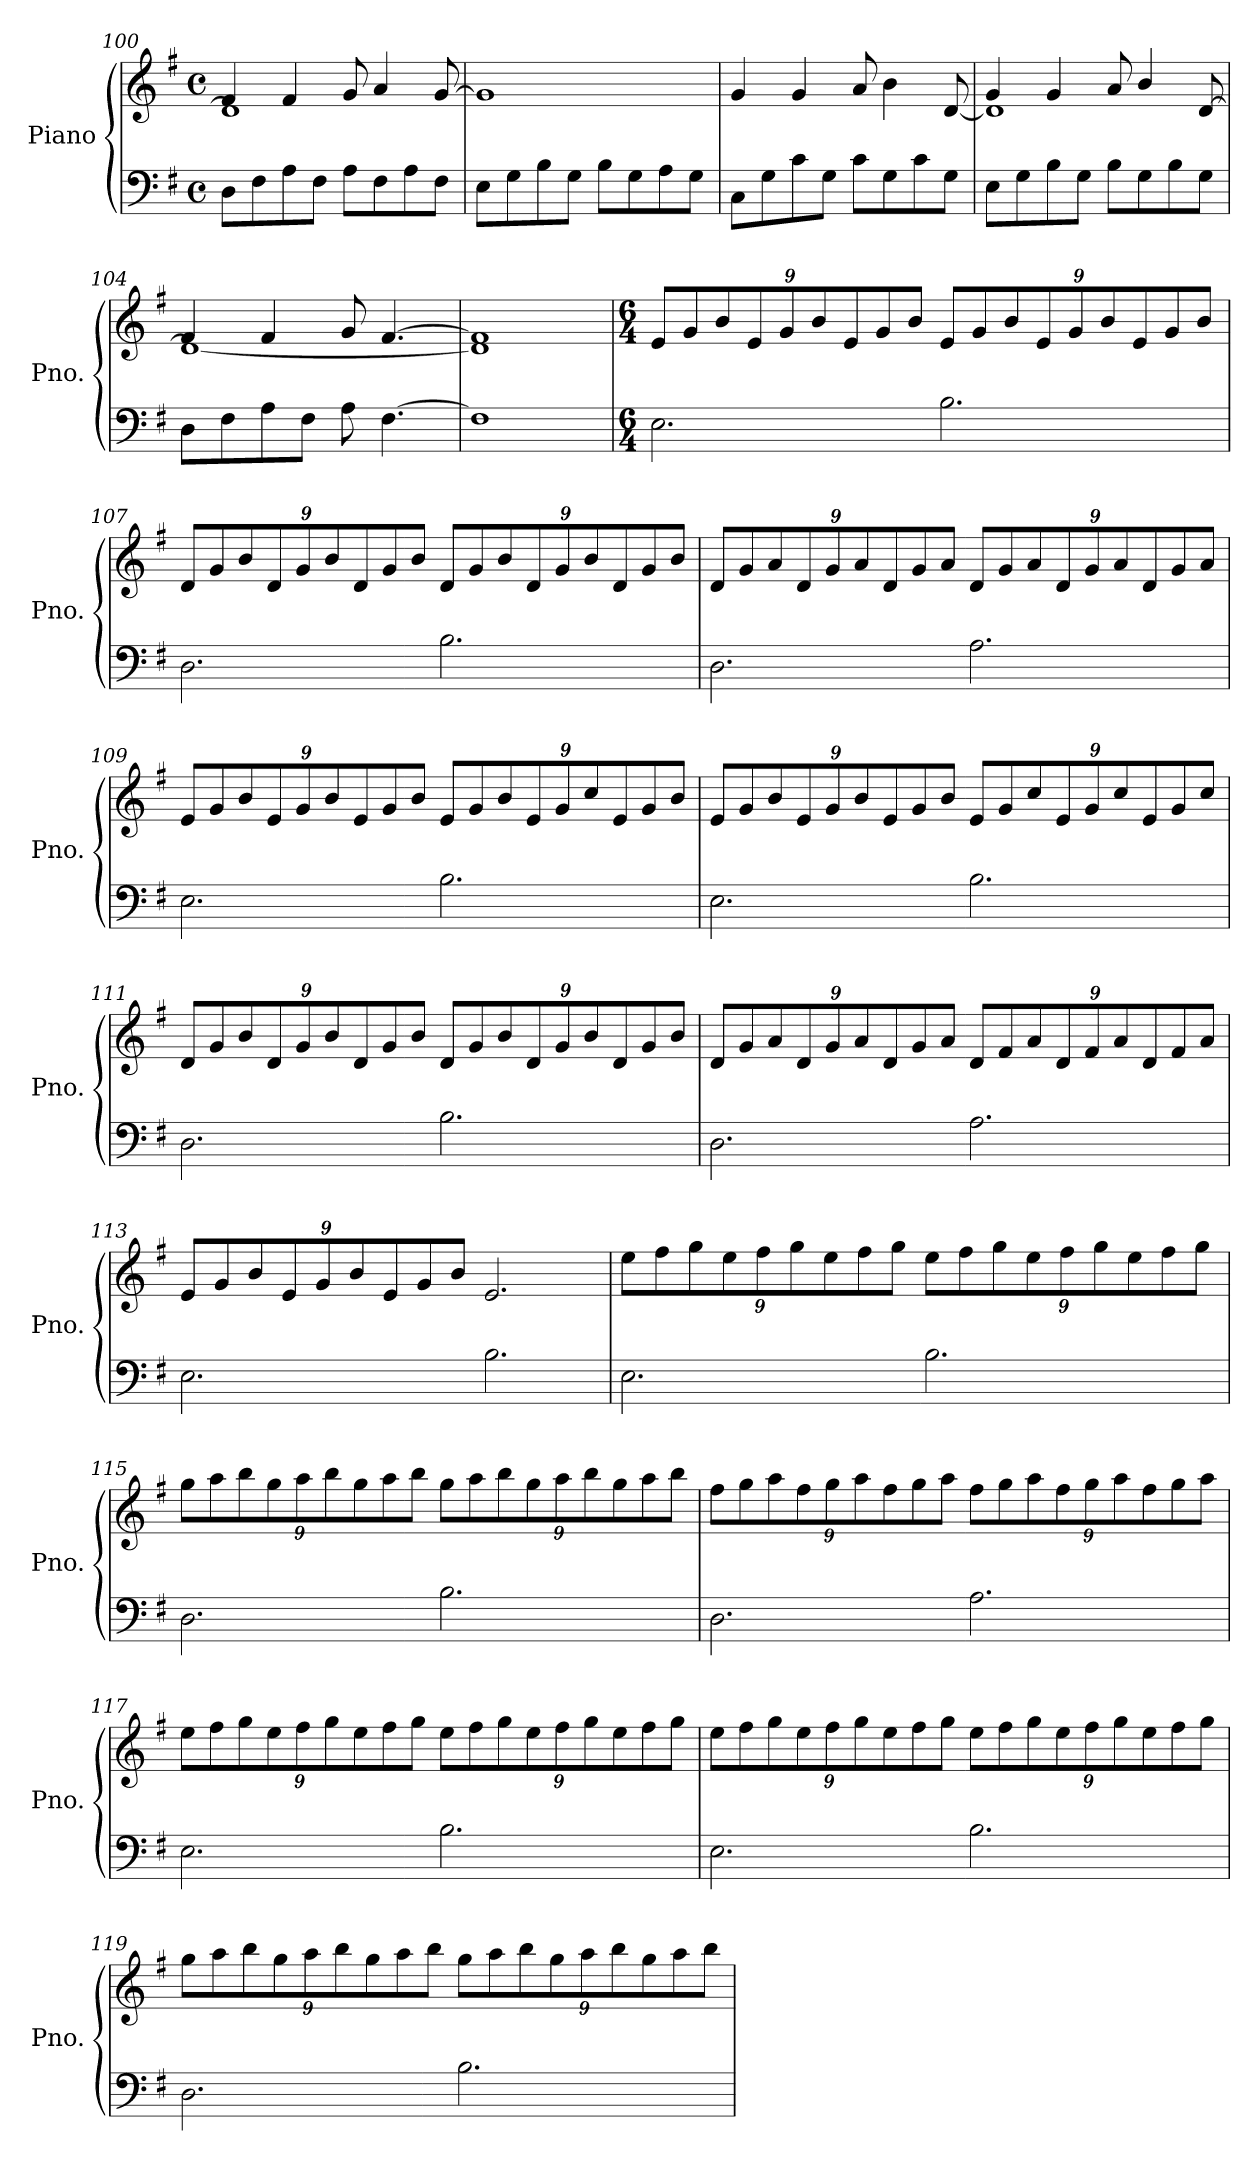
**kern	**kern
*part1	*part1
*staff2	*staff1
*I"Piano	*
*I'Pno.	*
*clefF4	*clefG2
*k[f#]	*k[f#]
*M4/4	*M4/4
*met(c)	*met(c)
=100	=100
*	*^
8D\L	4f#/	1d]
8F#\	.	.
8A\	4f#/	.
8F#\J	.	.
8A\L	8g/	.
8F#\	4a/	.
8A\	.	.
8F#\J	[8g/	.
*	*v	*v
!!LO:LB:g=z
=101	=101
8E\L	1g]
8G\	.
8B\	.
8G\J	.
8B\L	.
8G\	.
8A\	.
8G\J	.
=102	=102
8C\L	4g/
8G\	.
8c\	4g/
8G\J	.
8c\L	8a/
8G\	4b\
8c\	.
8G\J	[8d/
=103	=103
*	*^
8E\L	4g/	1d]
8G\	.	.
8B\	4g/	.
8G\J	.	.
8B\L	8a/	.
8G\	4b/	.
8B\	.	.
8G\J	[8d/	.
=104	=104	=104
8D\L	4f#/	1d_
8F#\	.	.
8A\	4f#/	.
8F#\J	.	.
8A\	8g/	.
[4.F#\	[4.f#/	.
=105	=105	=105
1F#]	1f#]	1d]
*	*v	*v
!!LO:LB:g=z
=106	=106
*M6/4	*M6/4
*	*Xbrackettup
2.E\	12e/L
.	12g/
.	12b/
.	12e/
.	12g/
.	12b/
.	12e/
.	12g/
.	12b/J
2.B\	12e/L
.	12g/
.	12b/
.	12e/
.	12g/
.	12b/
.	12e/
.	12g/
.	12b/J
=107	=107
2.D\	12d/L
.	12g/
.	12b/
.	12d/
.	12g/
.	12b/
.	12d/
.	12g/
.	12b/J
2.B\	12d/L
.	12g/
.	12b/
.	12d/
.	12g/
.	12b/
.	12d/
.	12g/
.	12b/J
!!LO:LB:g=z
=108	=108
2.D\	12d/L
.	12g/
.	12a/
.	12d/
.	12g/
.	12a/
.	12d/
.	12g/
.	12a/J
2.A\	12d/L
.	12g/
.	12a/
.	12d/
.	12g/
.	12a/
.	12d/
.	12g/
.	12a/J
=109	=109
2.E\	12e/L
.	12g/
.	12b/
.	12e/
.	12g/
.	12b/
.	12e/
.	12g/
.	12b/J
2.B\	12e/L
.	12g/
.	12b/
.	12e/
.	12g/
.	12cc/
.	12e/
.	12g/
.	12b/J
!!LO:PB:g=z
=110	=110
2.E\	12e/L
.	12g/
.	12b/
.	12e/
.	12g/
.	12b/
.	12e/
.	12g/
.	12b/J
2.B\	12e/L
.	12g/
.	12cc/
.	12e/
.	12g/
.	12cc/
.	12e/
.	12g/
.	12cc/J
=111	=111
2.D\	12d/L
.	12g/
.	12b/
.	12d/
.	12g/
.	12b/
.	12d/
.	12g/
.	12b/J
2.B\	12d/L
.	12g/
.	12b/
.	12d/
.	12g/
.	12b/
.	12d/
.	12g/
.	12b/J
!!LO:LB:g=z
=112	=112
2.D\	12d/L
.	12g/
.	12a/
.	12d/
.	12g/
.	12a/
.	12d/
.	12g/
.	12a/J
2.A\	12d/L
.	12f#/
.	12a/
.	12d/
.	12f#/
.	12a/
.	12d/
.	12f#/
.	12a/J
=113	=113
2.E\	12e/L
.	12g/
.	12b/
.	12e/
.	12g/
.	12b/
.	12e/
.	12g/
.	12b/J
2.B\	2.e/
=114	=114
2.E\	12ee\L
.	12ff#\
.	12gg\
.	12ee\
.	12ff#\
.	12gg\
.	12ee\
.	12ff#\
.	12gg\J
2.B\	12ee\L
.	12ff#\
.	12gg\
.	12ee\
.	12ff#\
.	12gg\
.	12ee\
.	12ff#\
.	12gg\J
!!LO:LB:g=z
=115	=115
2.D\	12gg\L
.	12aa\
.	12bb\
.	12gg\
.	12aa\
.	12bb\
.	12gg\
.	12aa\
.	12bb\J
2.B\	12gg\L
.	12aa\
.	12bb\
.	12gg\
.	12aa\
.	12bb\
.	12gg\
.	12aa\
.	12bb\J
=116	=116
2.D\	12ff#\L
.	12gg\
.	12aa\
.	12ff#\
.	12gg\
.	12aa\
.	12ff#\
.	12gg\
.	12aa\J
2.A\	12ff#\L
.	12gg\
.	12aa\
.	12ff#\
.	12gg\
.	12aa\
.	12ff#\
.	12gg\
.	12aa\J
!!LO:LB:g=z
=117	=117
2.E\	12ee\L
.	12ff#\
.	12gg\
.	12ee\
.	12ff#\
.	12gg\
.	12ee\
.	12ff#\
.	12gg\J
2.B\	12ee\L
.	12ff#\
.	12gg\
.	12ee\
.	12ff#\
.	12gg\
.	12ee\
.	12ff#\
.	12gg\J
=118	=118
2.E\	12ee\L
.	12ff#\
.	12gg\
.	12ee\
.	12ff#\
.	12gg\
.	12ee\
.	12ff#\
.	12gg\J
2.B\	12ee\L
.	12ff#\
.	12gg\
.	12ee\
.	12ff#\
.	12gg\
.	12ee\
.	12ff#\
.	12gg\J
!!LO:LB:g=z
=119	=119
2.D\	12gg\L
.	12aa\
.	12bb\
.	12gg\
.	12aa\
.	12bb\
.	12gg\
.	12aa\
.	12bb\J
2.B\	12gg\L
.	12aa\
.	12bb\
.	12gg\
.	12aa\
.	12bb\
.	12gg\
.	12aa\
.	12bb\J
=	=
*-	*-
